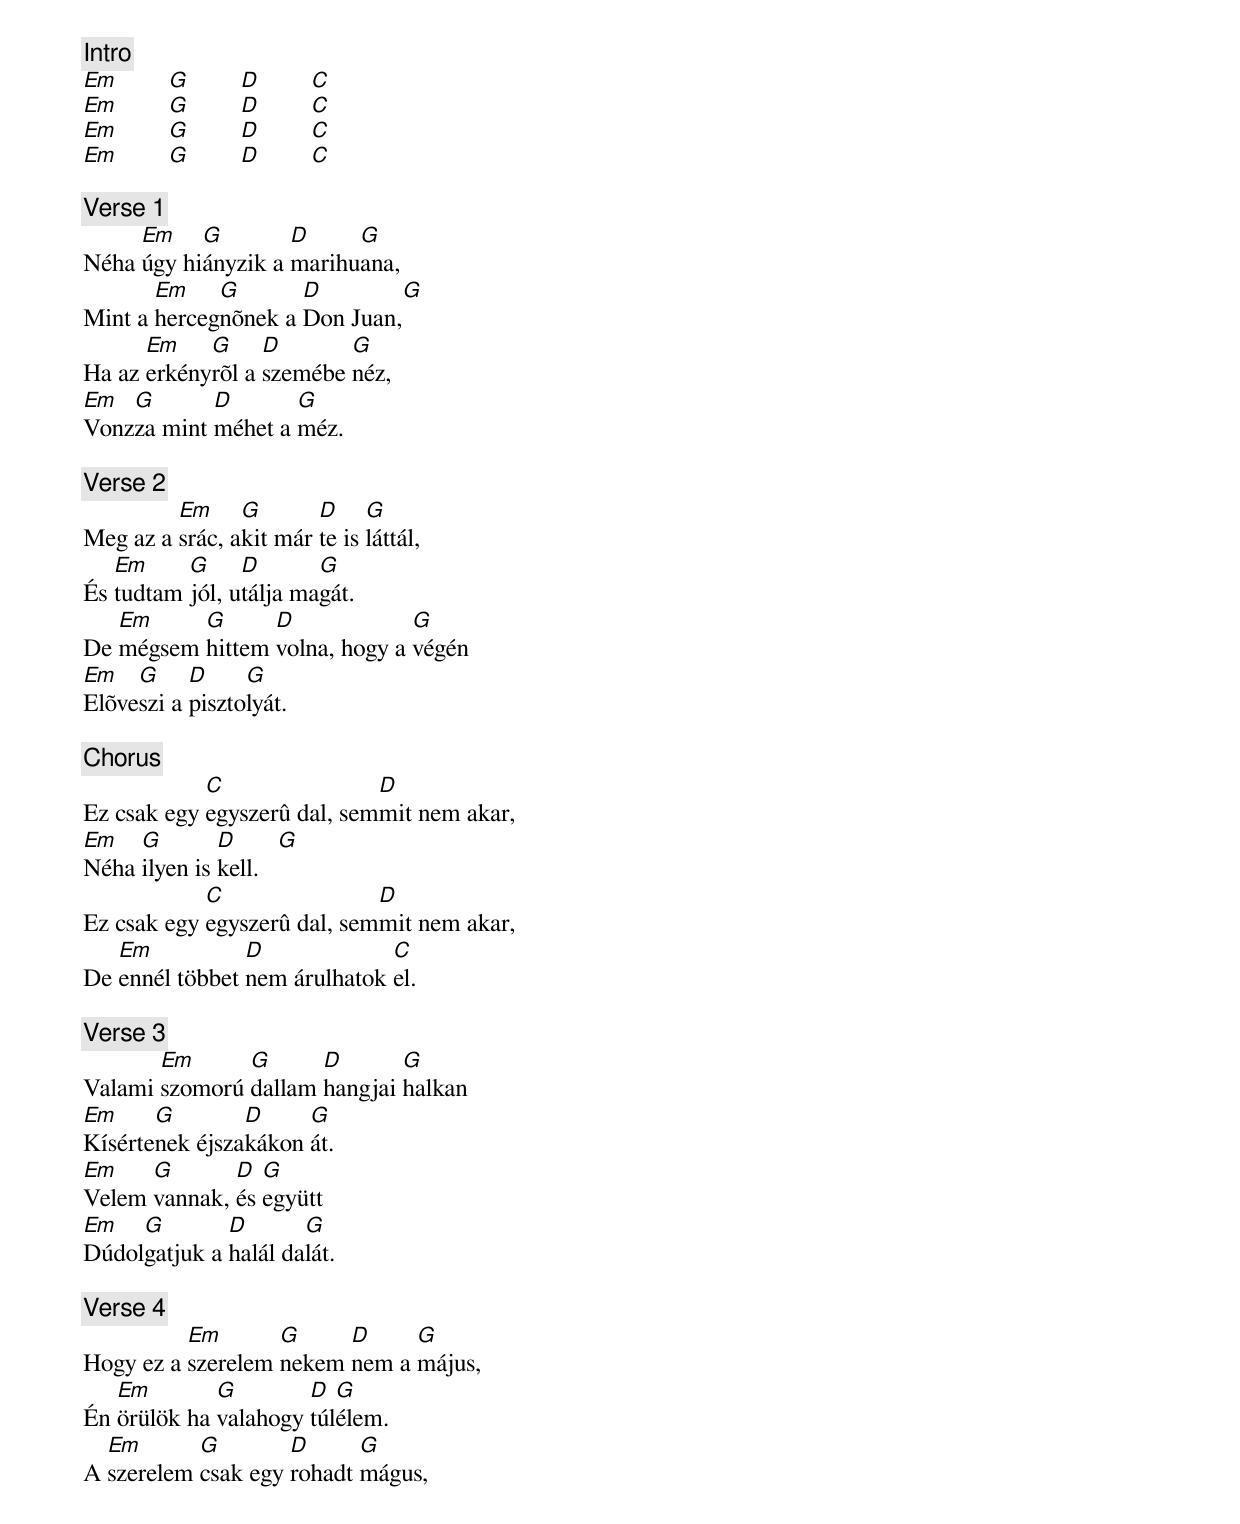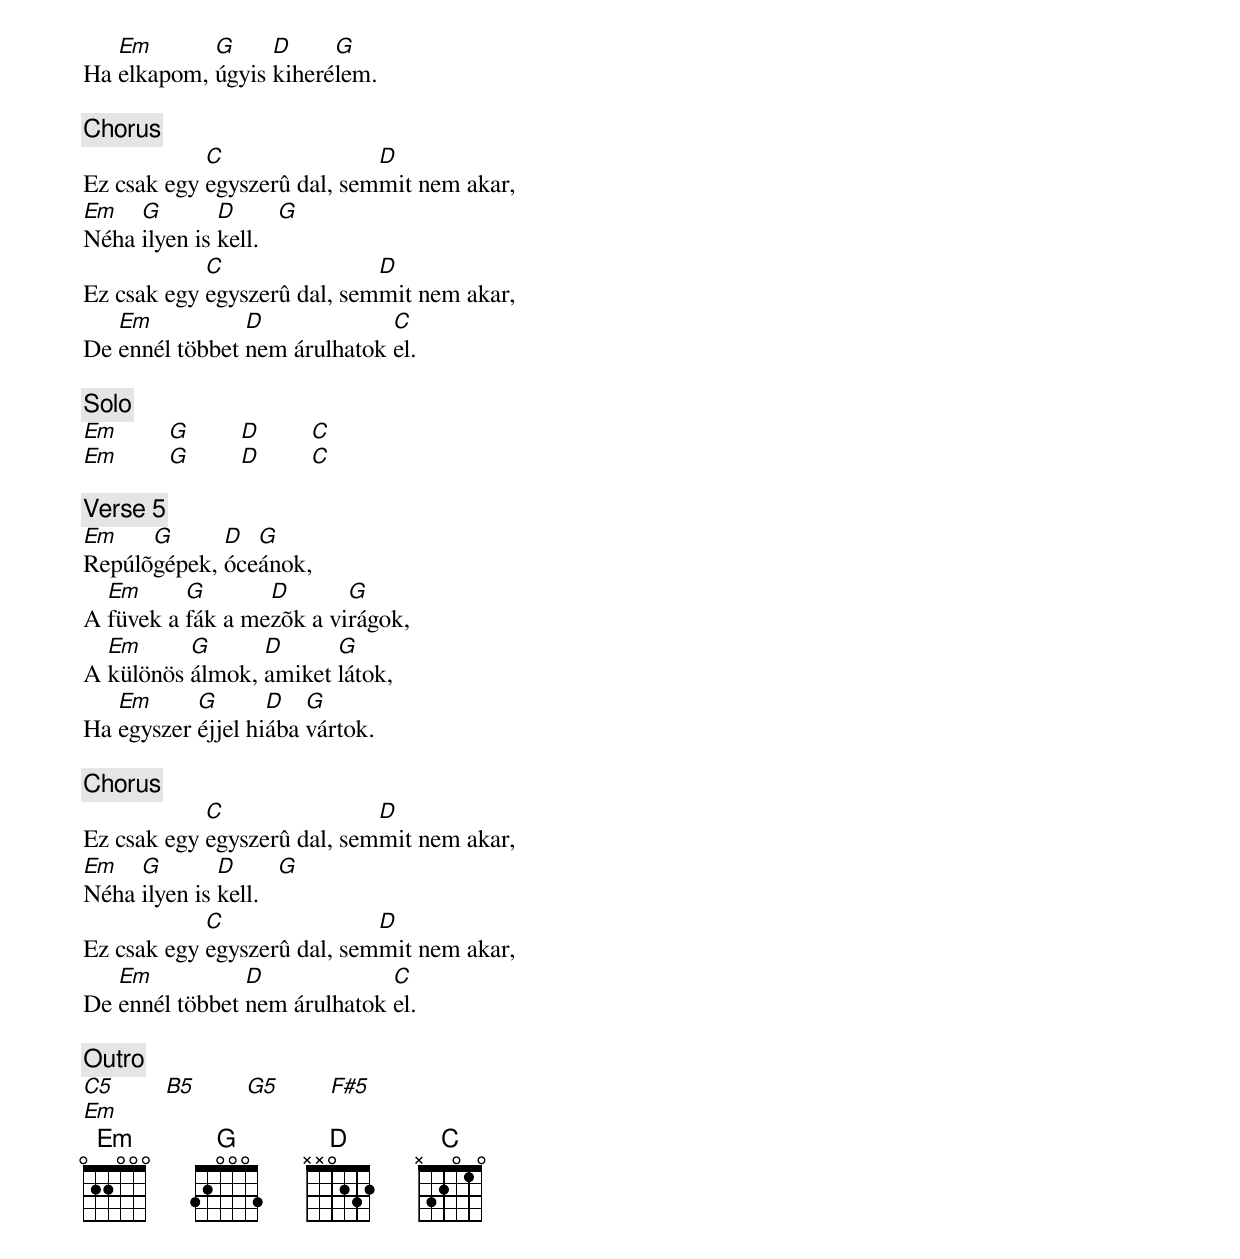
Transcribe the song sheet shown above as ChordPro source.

{c: Intro}
[Em]        [G]        [D]        [C]
[Em]        [G]        [D]        [C]
[Em]        [G]        [D]        [C]
[Em]        [G]        [D]        [C]

{c: Verse 1}
Néha [Em]úgy hi[G]ányzik a [D]marihu[G]ana,
Mint a [Em]herceg[G]nõnek a [D]Don Juan,[G]
Ha az [Em]erkény[G]rõl a [D]szemébe [G]néz,
[Em]Vonz[G]za mint [D]méhet a [G]méz.

{c: Verse 2}
Meg az a [Em]srác, a[G]kit már [D]te is [G]láttál,
És [Em]tudtam [G]jól, u[D]tálja ma[G]gát.
De [Em]mégsem [G]hittem [D]volna, hogy a [G]végén
[Em]Elõve[G]szi a [D]piszto[G]lyát.

{c: Chorus}
Ez csak egy [C]egyszerû dal, sem[D]mit nem akar,
[Em]Néha [G]ilyen is [D]kell.   [G]
Ez csak egy [C]egyszerû dal, sem[D]mit nem akar,
De [Em]ennél többet [D]nem árulhatok [C]el.

{c: Verse 3}
Valami [Em]szomorú [G]dallam [D]hangjai [G]halkan
[Em]Kísérte[G]nek éjsza[D]kákon [G]át.
[Em]Velem [G]vannak, [D]és [G]együtt
[Em]Dúdol[G]gatjuk a [D]halál da[G]lát.

{c: Verse 4}
Hogy ez a [Em]szerelem [G]nekem [D]nem a [G]május,
Én [Em]örülök ha [G]valahogy [D]túl[G]élem.
A [Em]szerelem [G]csak egy [D]rohadt [G]mágus,
Ha [Em]elkapom, [G]úgyis [D]kiheré[G]lem.

{c: Chorus}
Ez csak egy [C]egyszerû dal, sem[D]mit nem akar,
[Em]Néha [G]ilyen is [D]kell.   [G]
Ez csak egy [C]egyszerû dal, sem[D]mit nem akar,
De [Em]ennél többet [D]nem árulhatok [C]el.

{c: Solo}
[Em]        [G]        [D]        [C]
[Em]        [G]        [D]        [C]

{c: Verse 5}
[Em]Repúlõ[G]gépek, [D]óce[G]ánok,
A [Em]füvek a [G]fák a me[D]zõk a vi[G]rágok,
A [Em]különös [G]álmok, [D]amiket [G]látok,
Ha [Em]egyszer [G]éjjel hi[D]ába [G]vártok.

{c: Chorus}
Ez csak egy [C]egyszerû dal, sem[D]mit nem akar,
[Em]Néha [G]ilyen is [D]kell.   [G]
Ez csak egy [C]egyszerû dal, sem[D]mit nem akar,
De [Em]ennél többet [D]nem árulhatok [C]el.

{c: Outro}
[C5]        [B5]        [G5]        [F#5]
[Em]
